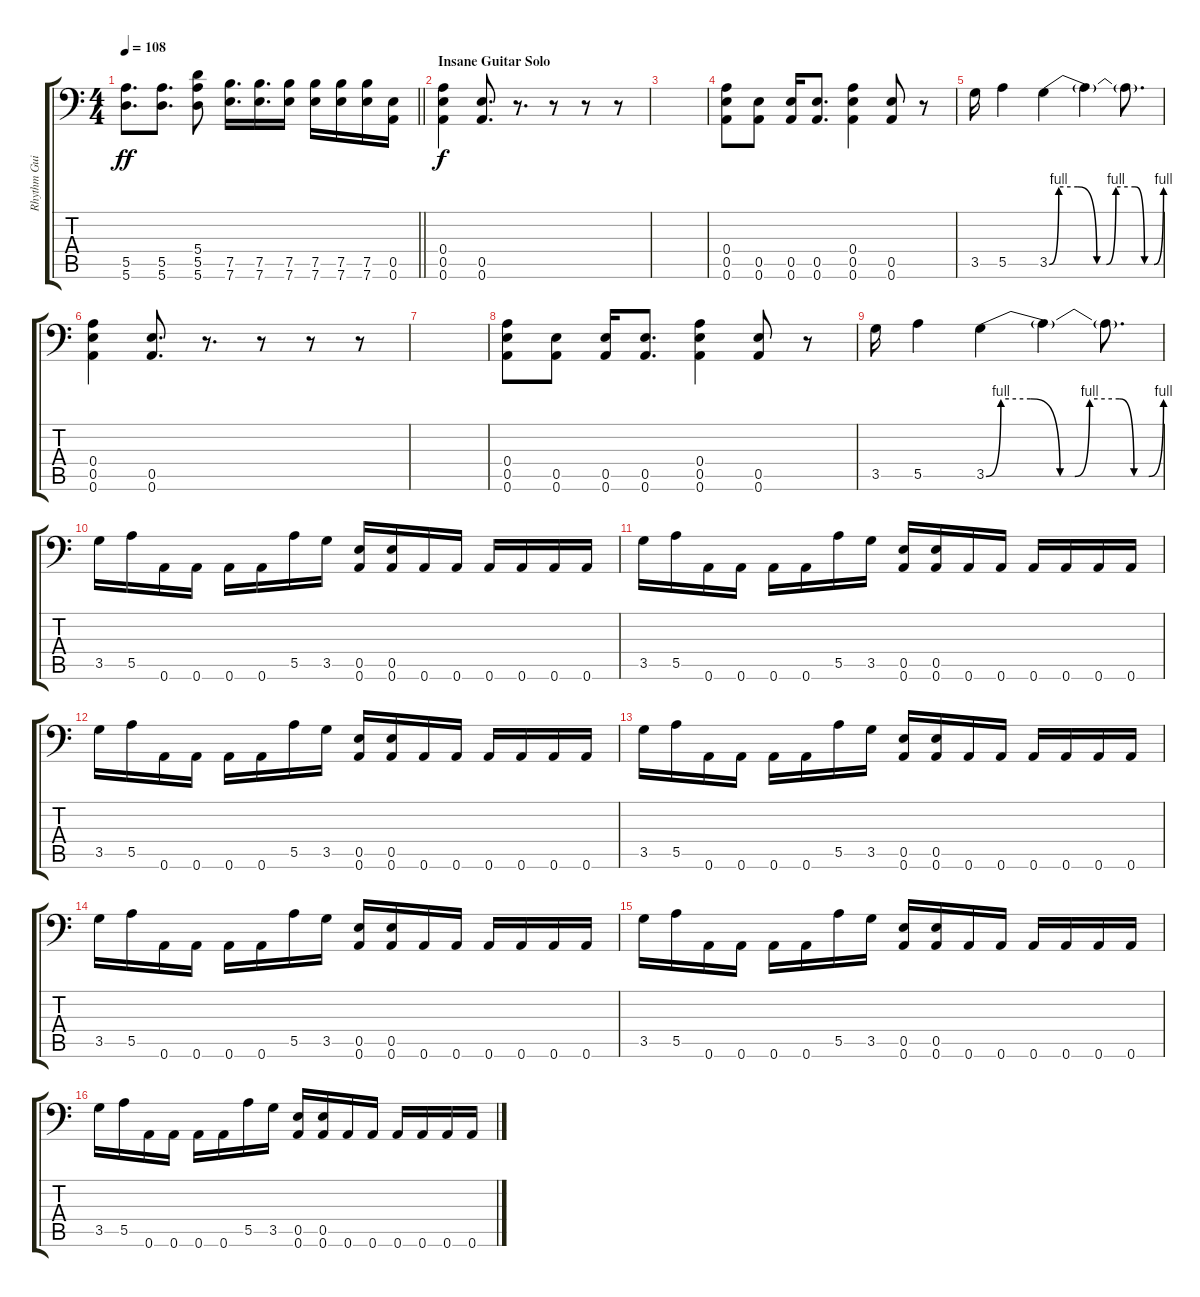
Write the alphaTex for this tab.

\track ("Rhythm Guitar" "Rhythm Gui") {instrument distortionguitar}
\staff {score tabs}
\tuning (B3 Gb3 D3 A2 E2 A1) {hide}
\ts (4 4)
\tempo 108
\clef f4
\barLineRight lightlight
\ks c
(5.5 5.6).8{d dy ff} (5.5 5.6).8{d} (5.4 5.5 5.6).8 (7.5 7.6).16{d} (7.5 7.6).16{d} (7.5 7.6).16 (7.5 7.6).16 (7.5 7.6).16 (7.5 7.6).16 (0.5 0.6).16 |
\section ("" "Insane Guitar Solo")
(0.4 0.5 0.6).4{dy f} (0.5 0.6).8{d} r.8{d} r.8 r.8 r.8 |
|
(0.4 0.5 0.6).8 (0.5 0.6).8 (0.5 0.6).16 (0.5 0.6).8{d} (0.4 0.5 0.6).4 (0.5 0.6).8 r.8 |
3.5.16 5.5.4 3.5{be (custom 0 0 5 4 15 4 25 0 30 0 35 4 45 4 50 0 55 0 60 4)}.4 3.5{t}.4 3.5{t}.8{d} |
(0.4 0.5 0.6).4 (0.5 0.6).8{d} r.8{d} r.8 r.8 r.8 |
|
(0.4 0.5 0.6).8 (0.5 0.6).8 (0.5 0.6).16 (0.5 0.6).8{d} (0.4 0.5 0.6).4 (0.5 0.6).8 r.8 |
3.5.16 5.5.4 3.5{be (custom 0 0 5 4 15 4 25 0 30 0 35 4 45 4 50 0 55 0 60 4)}.4 3.5{t}.4 3.5{t}.8{d} |
3.5.16 5.5.16 0.6.16 0.6.16 0.6.16 0.6.16 5.5.16 3.5.16 (0.5 0.6).16 (0.5 0.6).16 0.6.16 0.6.16 0.6.16 0.6.16 0.6.16 0.6.16 |
3.5.16 5.5.16 0.6.16 0.6.16 0.6.16 0.6.16 5.5.16 3.5.16 (0.5 0.6).16 (0.5 0.6).16 0.6.16 0.6.16 0.6.16 0.6.16 0.6.16 0.6.16 |
3.5.16 5.5.16 0.6.16 0.6.16 0.6.16 0.6.16 5.5.16 3.5.16 (0.5 0.6).16 (0.5 0.6).16 0.6.16 0.6.16 0.6.16 0.6.16 0.6.16 0.6.16 |
3.5.16 5.5.16 0.6.16 0.6.16 0.6.16 0.6.16 5.5.16 3.5.16 (0.5 0.6).16 (0.5 0.6).16 0.6.16 0.6.16 0.6.16 0.6.16 0.6.16 0.6.16 |
3.5.16 5.5.16 0.6.16 0.6.16 0.6.16 0.6.16 5.5.16 3.5.16 (0.5 0.6).16 (0.5 0.6).16 0.6.16 0.6.16 0.6.16 0.6.16 0.6.16 0.6.16 |
3.5.16 5.5.16 0.6.16 0.6.16 0.6.16 0.6.16 5.5.16 3.5.16 (0.5 0.6).16 (0.5 0.6).16 0.6.16 0.6.16 0.6.16 0.6.16 0.6.16 0.6.16 |
3.5.16 5.5.16 0.6.16 0.6.16 0.6.16 0.6.16 5.5.16 3.5.16 (0.5 0.6).16 (0.5 0.6).16 0.6.16 0.6.16 0.6.16 0.6.16 0.6.16 0.6.16
